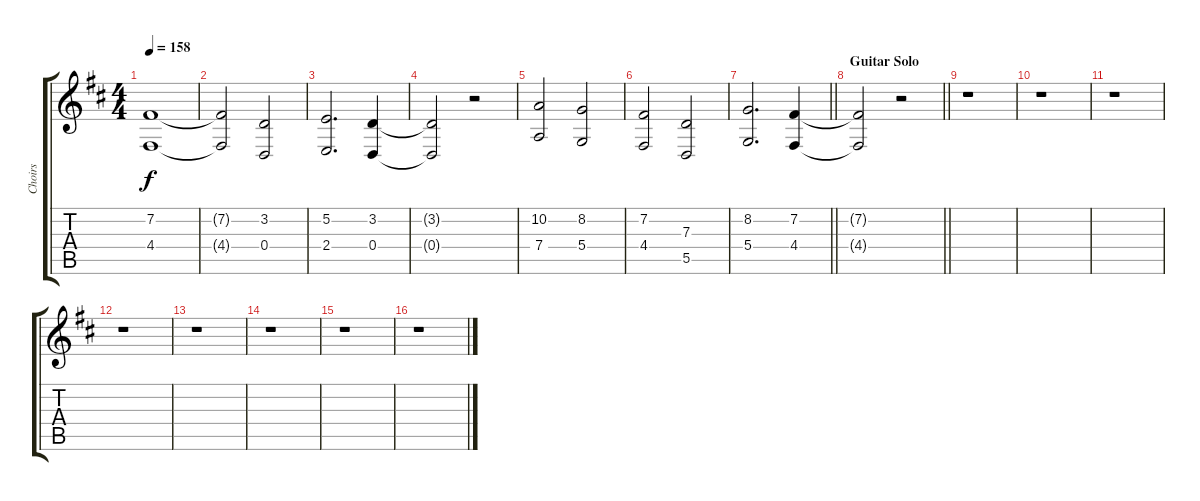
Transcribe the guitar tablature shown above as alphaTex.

\track ("Choirs" "Choirs") {instrument choiraahs}
\staff {score tabs}
\tuning (E4 B3 G3 D3 A2 E2) {hide}
\ts (4 4)
\tempo 158
\clef g2
\ks d
(7.2 4.4).1{dy f} |
(7.2{t} 4.4{t}).2 (3.2 0.4).2 |
(5.2 2.4).2{d} (3.2 0.4).4 |
(3.2{t} 0.4{t}).2 r.2 |
(10.2 7.4).2 (8.2 5.4).2 |
(7.2 4.4).2 (7.3 5.5).2 |
\barLineRight lightlight
(8.2 5.4).2{d} (7.2 4.4).4 |
\section ("" "Guitar Solo")
\barLineRight lightlight
(7.2{t} 4.4{t}).2 r.2 |
r.1 |
r.1 |
r.1 |
r.1 |
r.1 |
r.1 |
r.1 |
r.1
